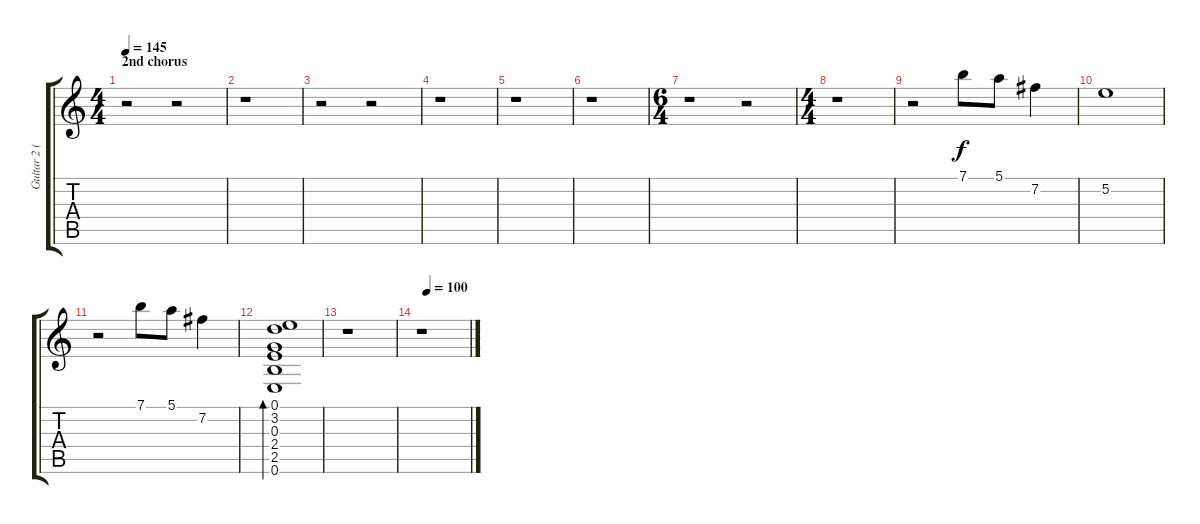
\track ("Guitar 2 (Hogson)" "Guitar 2 (") {instrument electricguitarjazz}
\staff {score tabs}
\tuning (E4 B3 G3 D3 A2 E2) {hide}
\ts (4 4)
\section ("" "2nd chorus")
\tempo 145
\clef g2
\ks c
r.2{dy f} r.2 |
r.1 |
r.2 r.2 |
r.1 |
r.1 |
r.1 |
\ts (6 4)
r.1 r.2 |
\ts (4 4)
r.1 |
r.2 7.1.8{instrument acousticguitarsteel} 5.1.8 7.2.4 |
5.2.1 |
r.2 7.1.8{instrument acousticguitarsteel} 5.1.8 7.2.4 |
(0.1 3.2 0.3 2.4 2.5 0.6).1{bd 120} |
r.1 |
\tempo (100 0.125)
r.1
